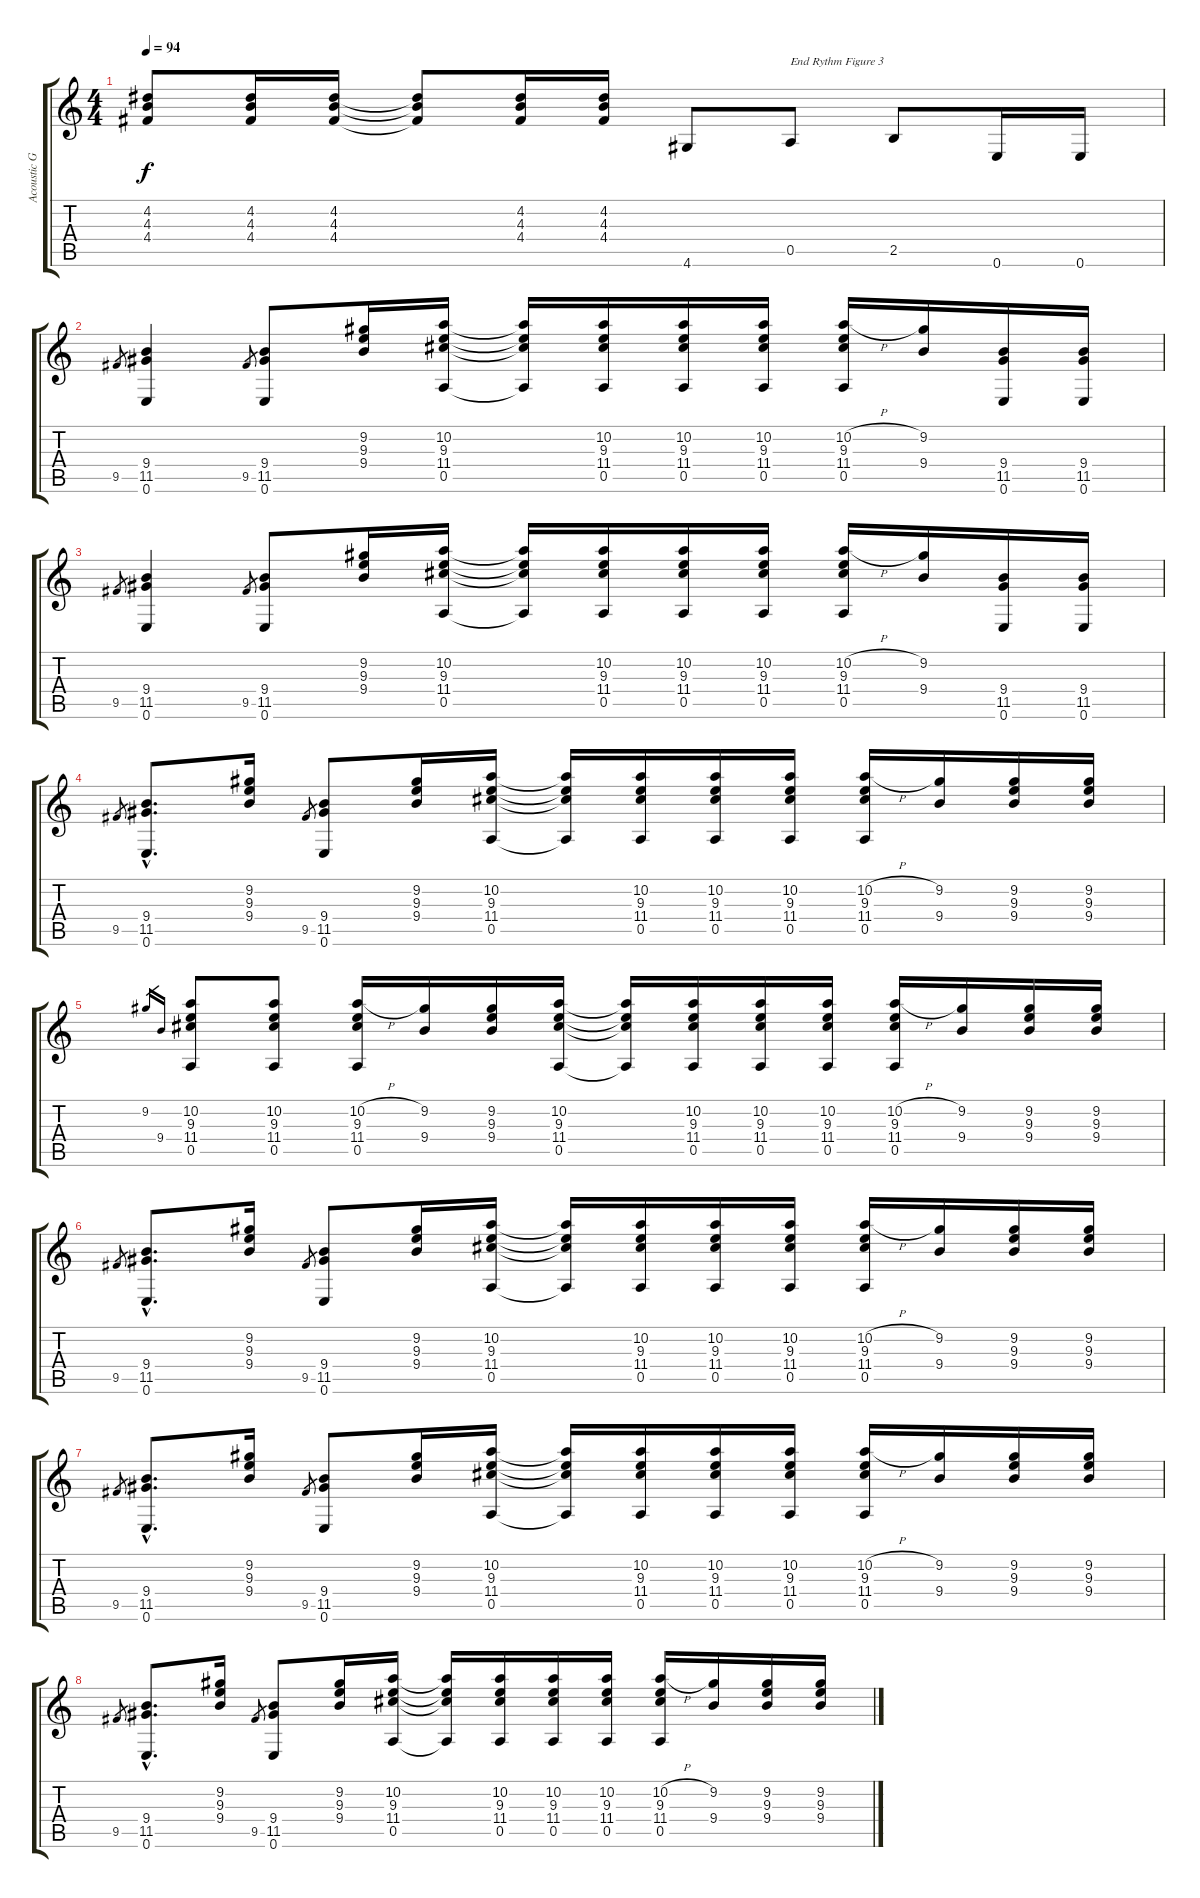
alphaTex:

\track ("Acoustic Guitar" "Acoustic G") {instrument acousticguitarnylon}
\staff {score tabs}
\tuning (E4 B3 G3 D3 A2 E2) {hide}
\ts (4 4)
\tempo 94
\clef g2
\ks c
(4.2{t} 4.3{t} 4.4{t}).8{dy f} (4.2 4.3 4.4).16 (4.2 4.3 4.4).16 (4.2{t} 4.3{t} 4.4{t}).8 (4.2 4.3 4.4).16 (4.2 4.3 4.4).16 4.6.8 0.5.8{txt "End Rythm Figure 3"} 2.5.8 0.6.16 0.6.16 |
9.5.8{gr} (9.4 11.5 0.6).4 9.5.8{gr} (9.4 11.5 0.6).8 (9.2 9.3 9.4).16 (10.2 9.3 11.4 0.5).16 (10.2{t} 9.3{t} 11.4{t} 0.5{t}).16 (10.2 9.3 11.4 0.5).16 (10.2 9.3 11.4 0.5).16 (10.2 9.3 11.4 0.5).16 (10.2{h} 9.3 11.4 0.5).16 (9.2 9.4).16 (9.4 11.5 0.6).16 (9.4 11.5 0.6).16 |
9.5.8{gr} (9.4 11.5 0.6).4 9.5.8{gr} (9.4 11.5 0.6).8 (9.2 9.3 9.4).16 (10.2 9.3 11.4 0.5).16 (10.2{t} 9.3{t} 11.4{t} 0.5{t}).16 (10.2 9.3 11.4 0.5).16 (10.2 9.3 11.4 0.5).16 (10.2 9.3 11.4 0.5).16 (10.2{h} 9.3 11.4 0.5).16 (9.2 9.4).16 (9.4 11.5 0.6).16 (9.4 11.5 0.6).16 |
9.5.8{gr} (9.4{hac} 11.5{hac} 0.6{hac}).8{d} (9.2 9.3 9.4).16 9.5.8{gr} (9.4 11.5 0.6).8 (9.2 9.3 9.4).16 (10.2 9.3 11.4 0.5).16 (10.2{t} 9.3{t} 11.4{t} 0.5{t}).16 (10.2 9.3 11.4 0.5).16 (10.2 9.3 11.4 0.5).16 (10.2 9.3 11.4 0.5).16 (10.2{h} 9.3 11.4 0.5).16 (9.2 9.4).16 (9.2 9.3 9.4).16 (9.2 9.3 9.4).16 |
9.2.16{gr} 9.4.16{gr} (10.2 9.3 11.4 0.5).8 (10.2 9.3 11.4 0.5).8 (10.2{h} 9.3 11.4 0.5).16 (9.2 9.4).16 (9.2 9.3 9.4).16 (10.2 9.3 11.4 0.5).16 (10.2{t} 9.3{t} 11.4{t} 0.5{t}).16 (10.2 9.3 11.4 0.5).16 (10.2 9.3 11.4 0.5).16 (10.2 9.3 11.4 0.5).16 (10.2{h} 9.3 11.4 0.5).16 (9.2 9.4).16 (9.2 9.3 9.4).16 (9.2 9.3 9.4).16 |
9.5.8{gr} (9.4{hac} 11.5{hac} 0.6{hac}).8{d} (9.2 9.3 9.4).16 9.5.8{gr} (9.4 11.5 0.6).8 (9.2 9.3 9.4).16 (10.2 9.3 11.4 0.5).16 (10.2{t} 9.3{t} 11.4{t} 0.5{t}).16 (10.2 9.3 11.4 0.5).16 (10.2 9.3 11.4 0.5).16 (10.2 9.3 11.4 0.5).16 (10.2{h} 9.3 11.4 0.5).16 (9.2 9.4).16 (9.2 9.3 9.4).16 (9.2 9.3 9.4).16 |
9.5.8{gr} (9.4{hac} 11.5{hac} 0.6{hac}).8{d} (9.2 9.3 9.4).16 9.5.8{gr} (9.4 11.5 0.6).8 (9.2 9.3 9.4).16 (10.2 9.3 11.4 0.5).16 (10.2{t} 9.3{t} 11.4{t} 0.5{t}).16 (10.2 9.3 11.4 0.5).16 (10.2 9.3 11.4 0.5).16 (10.2 9.3 11.4 0.5).16 (10.2{h} 9.3 11.4 0.5).16 (9.2 9.4).16 (9.2 9.3 9.4).16 (9.2 9.3 9.4).16 |
9.5.8{gr} (9.4{hac} 11.5{hac} 0.6{hac}).8{d} (9.2 9.3 9.4).16 9.5.8{gr} (9.4 11.5 0.6).8 (9.2 9.3 9.4).16 (10.2 9.3 11.4 0.5).16 (10.2{t} 9.3{t} 11.4{t} 0.5{t}).16 (10.2 9.3 11.4 0.5).16 (10.2 9.3 11.4 0.5).16 (10.2 9.3 11.4 0.5).16 (10.2{h} 9.3 11.4 0.5).16 (9.2 9.4).16 (9.2 9.3 9.4).16 (9.2 9.3 9.4).16
